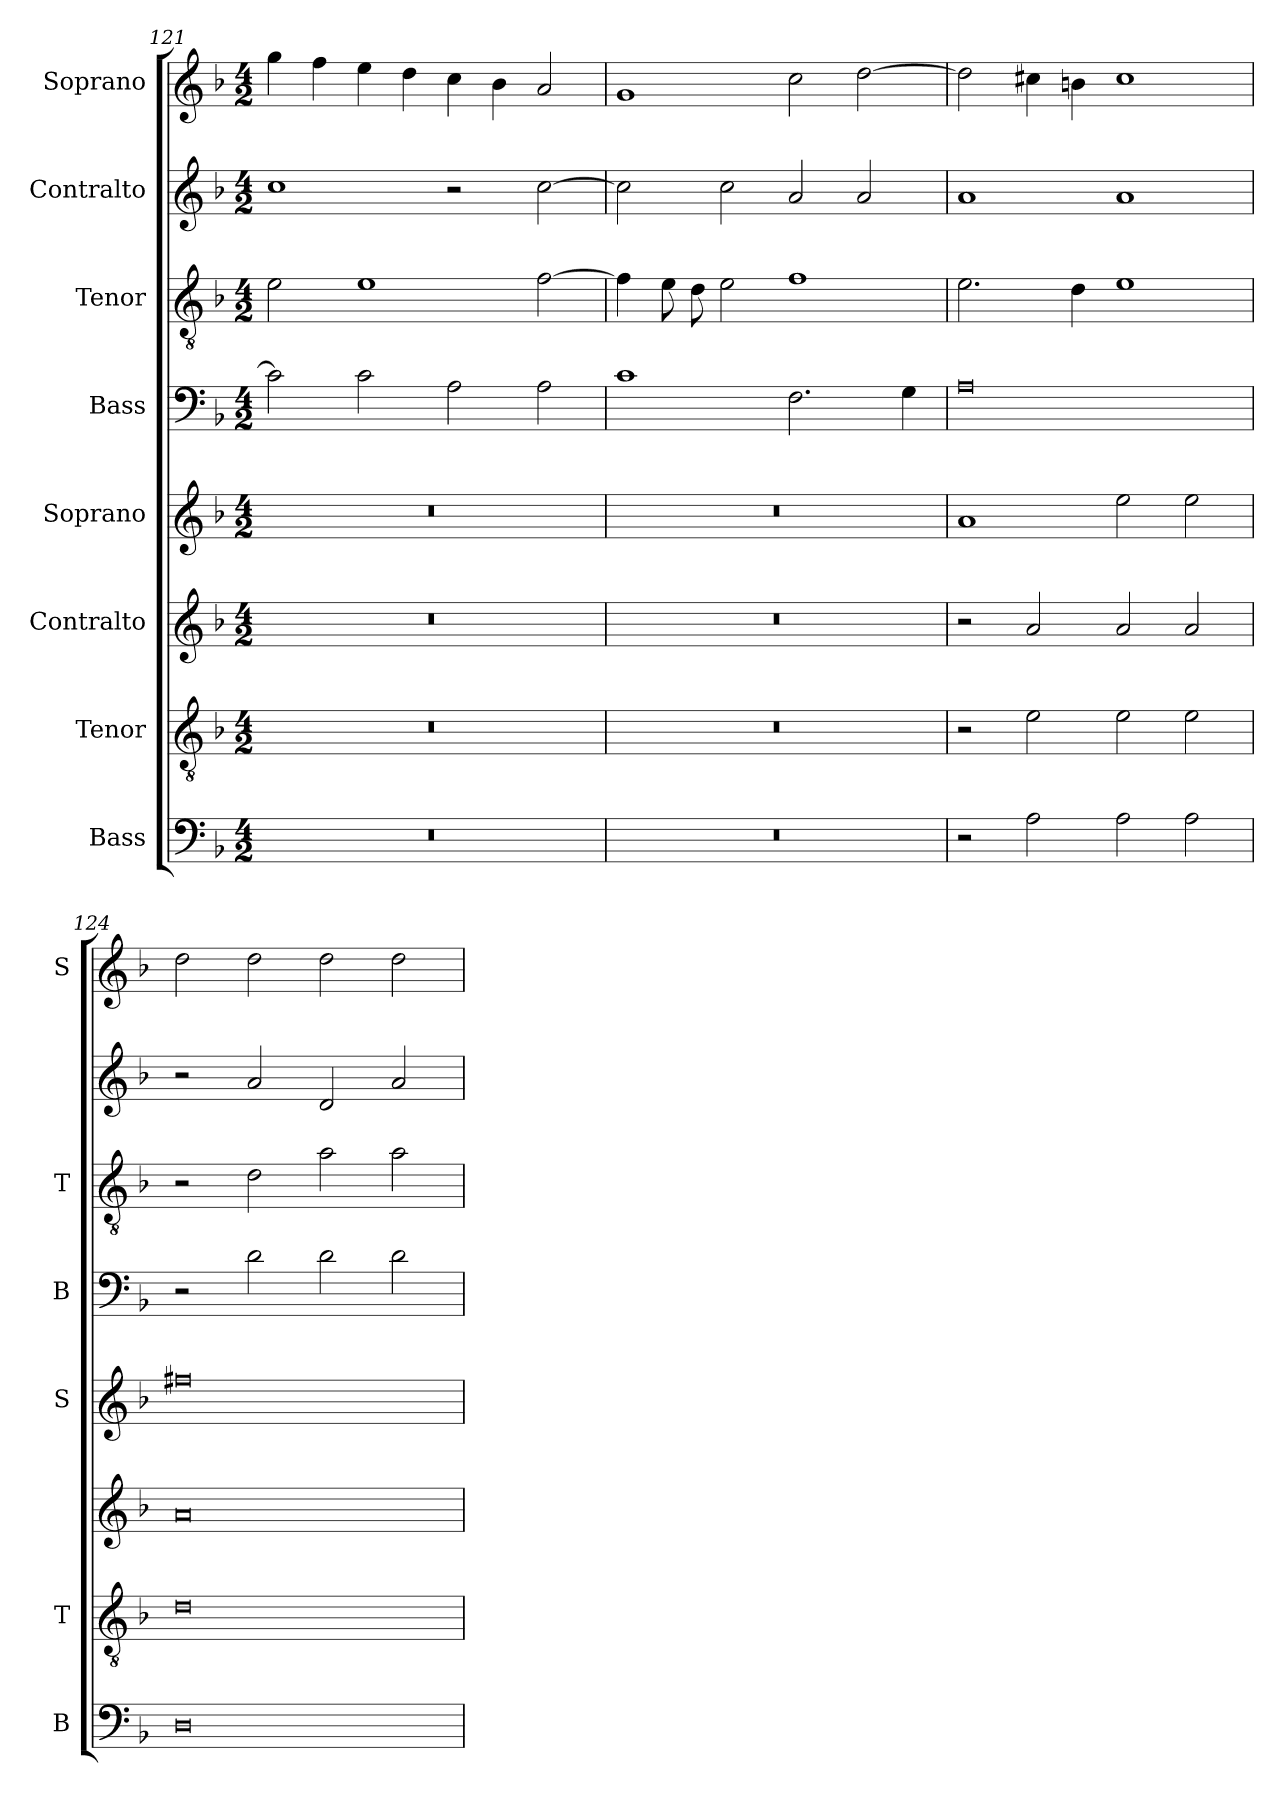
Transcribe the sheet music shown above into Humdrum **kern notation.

**kern	**kern	**kern	**kern	**kern	**kern	**kern	**kern
*part8	*part7	*part6	*part5	*part4	*part3	*part2	*part1
*staff8	*staff7	*staff6	*staff5	*staff4	*staff3	*staff2	*staff1
*I"Bass	*I"Tenor	*I"Contralto	*I"Soprano	*I"Bass	*I"Tenor	*I"Contralto	*I"Soprano
*I'B	*I'T	*	*I'S	*I'B	*I'T	*	*I'S
*clefF4	*clefGv2	*clefG2	*clefG2	*clefF4	*clefGv2	*clefG2	*clefG2
*k[b-]	*k[b-]	*k[b-]	*k[b-]	*k[b-]	*k[b-]	*k[b-]	*k[b-]
*G:dor	*G:dor	*G:dor	*G:dor	*G:dor	*G:dor	*G:dor	*G:dor
*M4/2	*M4/2	*M4/2	*M4/2	*M4/2	*M4/2	*M4/2	*M4/2
=121	=121	=121	=121	=121	=121	=121	=121
0r	0r	0r	0r	2c]	2e	1cc	4gg
.	.	.	.	.	.	.	4ff
.	.	.	.	2c	1e	.	4ee
.	.	.	.	.	.	.	4dd
.	.	.	.	2A	.	2r	4cc
.	.	.	.	.	.	.	4b-
.	.	.	.	2A	[2f	[2cc	2a
=122	=122	=122	=122	=122	=122	=122	=122
0r	0r	0r	0r	1c	4f]	2cc]	1g
.	.	.	.	.	8e	.	.
.	.	.	.	.	8d	.	.
.	.	.	.	.	2e	2cc	.
.	.	.	.	2.F	1f	2a	2cc
.	.	.	.	.	.	2a	[2dd
.	.	.	.	4G	.	.	.
=123	=123	=123	=123	=123	=123	=123	=123
2r	2r	2r	1a	0A	2.e	1a	2dd]
2A	2e	2a	.	.	.	.	4cc#X
.	.	.	.	.	4d	.	4bn
2A	2e	2a	2ee	.	1e	1a	1cc#
2A	2e	2a	2ee	.	.	.	.
=124	=124	=124	=124	=124	=124	=124	=124
0D	0d	0a	0ff#X	2r	2r	2r	2dd
.	.	.	.	2d	2d	2a	2dd
.	.	.	.	2d	2a	2d	2dd
.	.	.	.	2d	2a	2a	2dd
=	=	=	=	=	=	=	=
*-	*-	*-	*-	*-	*-	*-	*-
